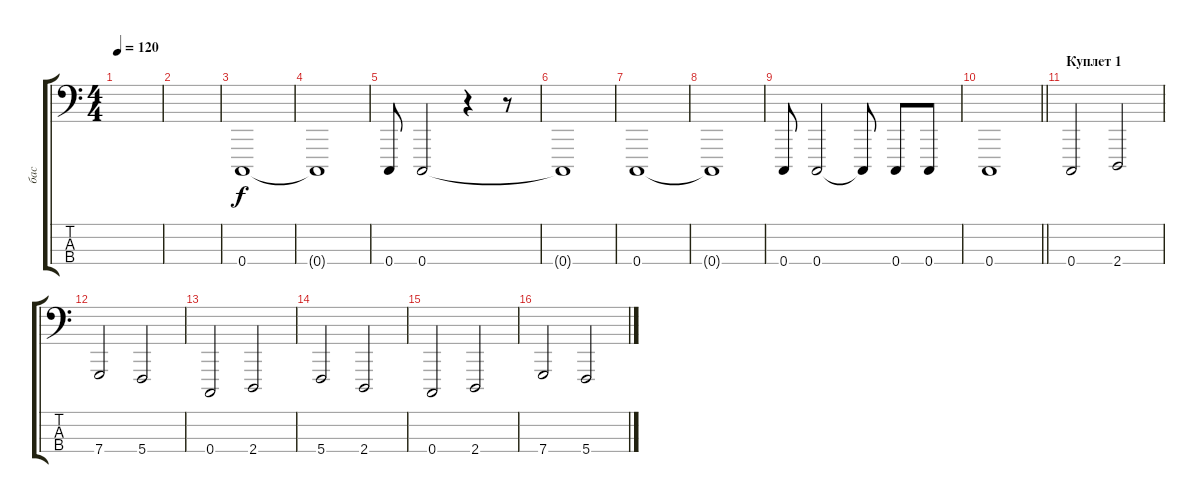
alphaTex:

\track ("бас" "бас") {instrument stringensemble1}
\staff {score tabs}
\tuning (F2 C2 G1 C1) {hide}
\ts (4 4)
\tempo 120
\clef f4
\ks c
|
|
0.4.1 |
0.4{t}.1 |
0.4.8 0.4.2 r.4 r.8 |
0.4{t}.1 |
0.4.1 |
0.4{t}.1 |
0.4.8 0.4.2 0.4{t}.8 0.4.8 0.4.8 |
\barLineRight lightlight
0.4.1 |
\section ("" "Куплет 1")
0.4.2 2.4.2 |
7.4.2 5.4.2 |
0.4.2 2.4.2 |
5.4.2 2.4.2 |
0.4.2 2.4.2 |
7.4.2 5.4.2
